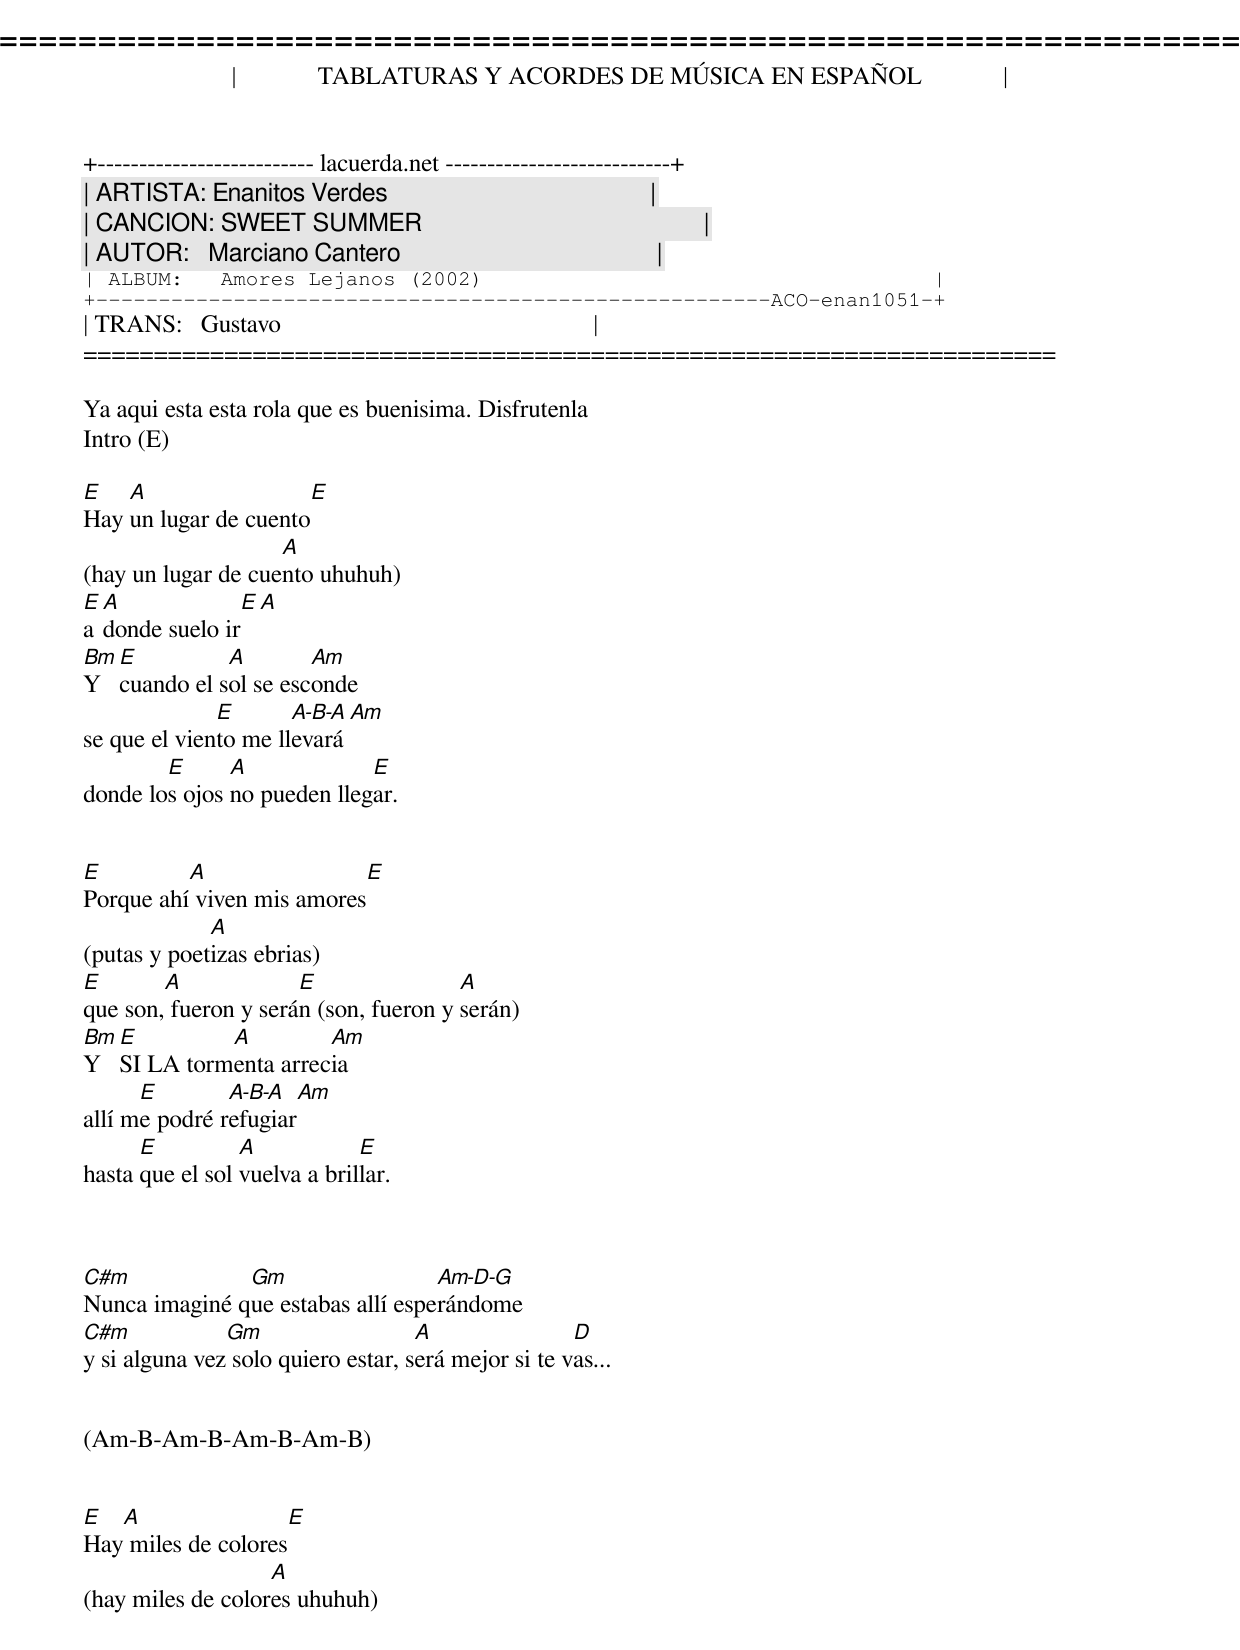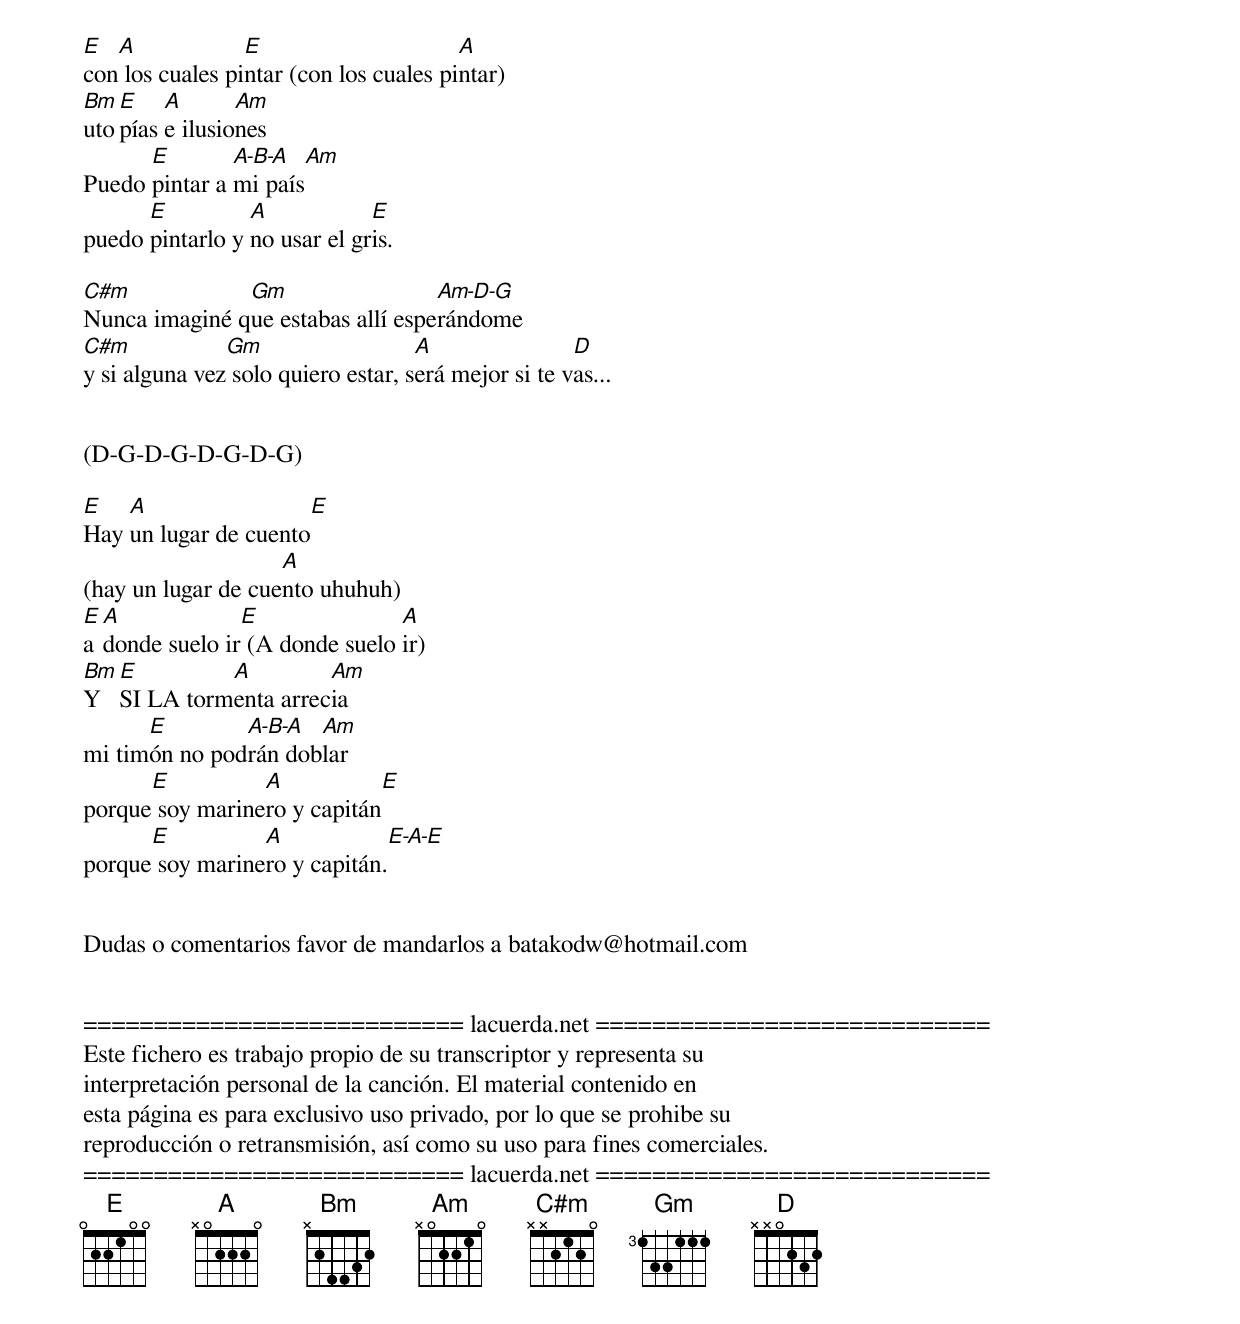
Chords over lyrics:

=====================================================================
|             TABLATURAS Y ACORDES DE MÚSICA EN ESPAÑOL             |
+-------------------------- lacuerda.net ---------------------------+
| ARTISTA: Enanitos Verdes                                          |
| CANCION: SWEET SUMMER                                             |
| AUTOR:   Marciano Cantero                                         |
| ALBUM:   Amores Lejanos (2002)                                    |
+------------------------------------------------------ACO-enan1051-+
| TRANS:   Gustavo                                                  |
=====================================================================

Ya aqui esta esta rola que es buenisima. Disfrutenla
Intro (E)

E   A                 E
Hay un lugar de cuento
                    A
(hay un lugar de cuento uhuhuh)
E A             E   A
a donde suelo ir
Bm E          A        Am
Y  cuando el sol se esconde
              E       A-B-A  Am
se que el viento me llevará
        E      A             E
donde los ojos no pueden llegar.


E         A                E
Porque ahí viven mis amores
             A
(putas y poetizas ebrias)
E       A             E                A
que son, fueron y serán (son, fueron y serán)
Bm  E         A         Am
Y   SI LA tormenta arrecia
      E        A-B-A  Am
allí me podré refugiar
      E          A            E
hasta que el sol vuelva a brillar.



C#m            Gm                  Am-D-G
Nunca imaginé que estabas allí esperándome
C#m            Gm                   A                D
y si alguna vez solo quiero estar, será mejor si te vas...


(Am-B-Am-B-Am-B-Am-B)


E  A                 E
Hay miles de colores
                   A
(hay miles de colores uhuhuh)
E  A             E                      A
con los cuales pintar (con los cuales pintar)
Bm E    A       Am
utopías e ilusiones
      E        A-B-A  Am
Puedo pintar a mi país
      E          A            E
puedo pintarlo y no usar el gris.

C#m            Gm                  Am-D-G
Nunca imaginé que estabas allí esperándome
C#m            Gm                   A                D
y si alguna vez solo quiero estar, será mejor si te vas...


(D-G-D-G-D-G-D-G)

E   A                 E
Hay un lugar de cuento
                    A
(hay un lugar de cuento uhuhuh)
E A             E               A
a donde suelo ir (A donde suelo ir)
Bm  E         A         Am
Y   SI LA tormenta arrecia
      E        A-B-A  Am
mi timón no podrán doblar
      E          A            E
porque soy marinero y capitán
      E          A            E-A-E
porque soy marinero y capitán.


Dudas o comentarios favor de mandarlos a batakodw@hotmail.com


=========================== lacuerda.net ============================
Este fichero es trabajo propio de su transcriptor y representa su
interpretación personal de la canción. El material contenido en
esta página es para exclusivo uso privado, por lo que se prohibe su
reproducción o retransmisión, así como su uso para fines comerciales.
=========================== lacuerda.net ============================
